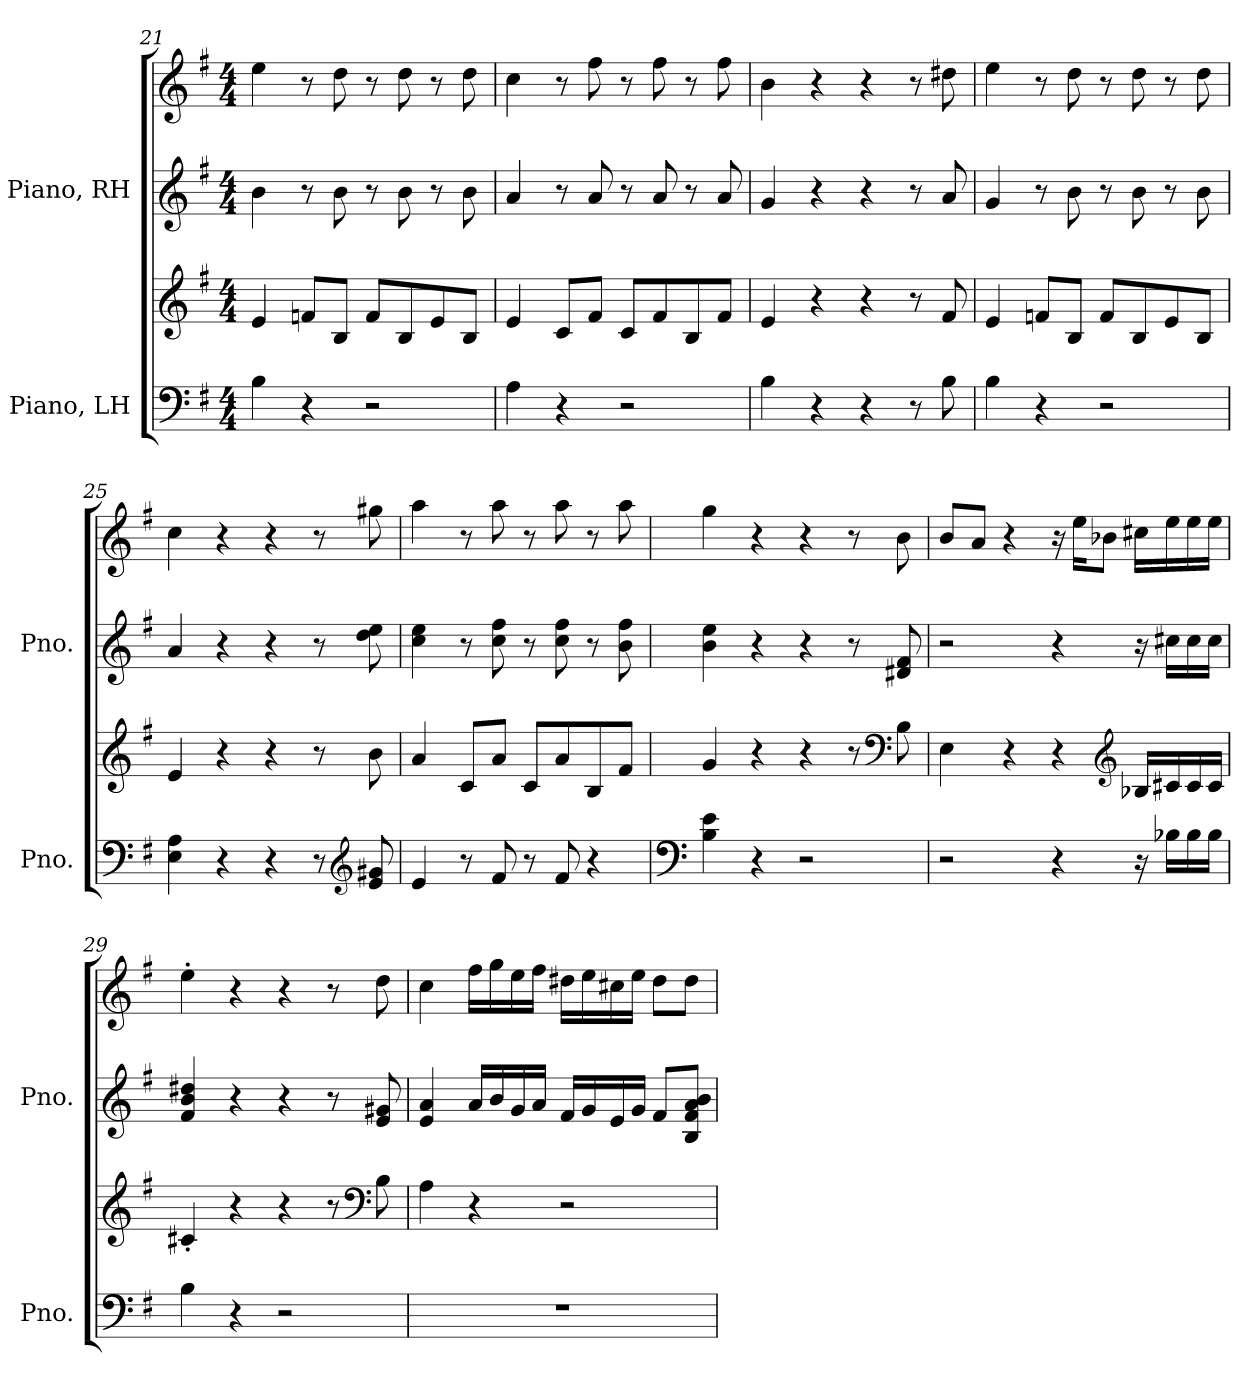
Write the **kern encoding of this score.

**kern	**kern	**kern	**kern
*part2	*part2	*part1	*part1
*staff4	*staff3	*staff2	*staff1
*I"Piano, LH	*	*I"Piano, RH	*
*I'Pno.	*	*I'Pno.	*
*clefF4	*clefG2	*clefG2	*clefG2
*k[f#]	*k[f#]	*k[f#]	*k[f#]
*M4/4	*M4/4	*M4/4	*M4/4
=21	=21	=21	=21
4B\	4e/	4b\	4ee\
4r	8fn/L	8r	8r
.	8B/J	8b\	8dd\
2r	8f/L	8r	8r
.	8B/	8b\	8dd\
.	8e/	8r	8r
.	8B/J	8b\	8dd\
=22	=22	=22	=22
4A\	4e/	4a/	4cc\
4r	8c/L	8r	8r
.	8f#/J	8a/	8ff#\
2r	8c/L	8r	8r
.	8f#/	8a/	8ff#\
.	8B/	8r	8r
.	8f#/J	8a/	8ff#\
!!LO:LB:g=z
=23	=23	=23	=23
4B\	4e/	4g/	4b\
4r	4r	4r	4r
4r	4r	4r	4r
8r	8r	8r	8r
8B\	8f#/	8a/	8dd#X\
=24	=24	=24	=24
4B\	4e/	4g/	4ee\
4r	8fn/L	8r	8r
.	8B/J	8b\	8dd\
2r	8f/L	8r	8r
.	8B/	8b\	8dd\
.	8e/	8r	8r
.	8B/J	8b\	8dd\
=25	=25	=25	=25
4E\ 4A\	4e/	4a/	4cc\
4r	4r	4r	4r
4r	4r	4r	4r
8r	8r	8r	8r
*clefG2	*	*	*
8e/ 8g#X/	8b\	8dd\ 8ee\	8gg#X\
=26	=26	=26	=26
4e/	4a/	4cc\ 4ee\	4aa\
8r	8c/L	8r	8r
8f#/	8a/J	8cc\ 8ff#\	8aa\
8r	8c/L	8r	8r
8f#/	8a/	8cc\ 8ff#\	8aa\
4r	8B/	8r	8r
.	8f#/J	8b\ 8ff#\	8aa\
=27	=27	=27	=27
*clefF4	*	*	*
4B\ 4e\	4g/	4b\ 4ee\	4gg\
4r	4r	4r	4r
2r	4r	4r	4r
.	8r	8r	8r
*	*clefF4	*	*
.	8B\	8d#X/ 8f#/	8b\
!!LO:LB:g=z
=28	=28	=28	=28
2r	4E\	2r	8b/L
.	.	.	8a/J
.	4r	.	4r
4r	4r	4r	16r
.	.	.	16ee\KL
.	.	.	8b-X\J
*	*clefG2	*	*
16r	16B-X/LL	16r	16cc#X\LL
16B-X\LL	16c#X/	16cc#X\LL	16ee\
16B-\	16c#/	16cc#\	16ee\
16B-\JJ	16c#/JJ	16cc#\JJ	16ee\JJ
=29	=29	=29	=29
4B\	4c#X'/	4f#/ 4b/ 4dd#X/	4ee'\
4r	4r	4r	4r
2r	4r	4r	4r
.	8r	8r	8r
*	*clefF4	*	*
.	8B\	8e/ 8g#X/	8dd\
=30	=30	=30	=30
1r	4A\	4e/ 4a/	4cc\
.	4r	16a/LL	16ff#\LL
.	.	16b/	16gg\
.	.	16g/	16ee\
.	.	16a/JJ	16ff#\JJ
.	2r	16f#/LL	16dd#X\LL
.	.	16g/	16ee\
.	.	16e/	16cc#X\
.	.	16g/JJ	16ee\JJ
.	.	8f#/L	8dd#\L
.	.	8B/ 8f#/ 8a/ 8b/J	8dd#\J
=	=	=	=
*-	*-	*-	*-
